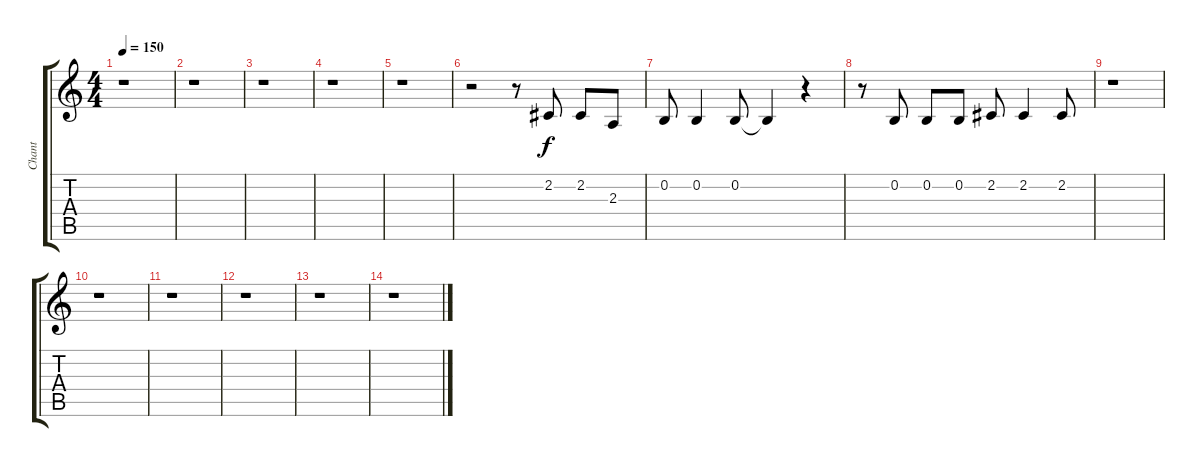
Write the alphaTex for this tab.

\track ("Chant" "Chant") {instrument voiceoohs}
\staff {score tabs}
\tuning (E4 B3 G3 D3 A2 E2) {hide}
\ts (4 4)
\tempo 150
\clef g2
\ks c
r.1{dy f} |
r.1 |
r.1 |
r.1 |
r.1 |
r.2 r.8 2.2.8 2.2.8 2.3.8 |
0.2.8 0.2.4 0.2.8 0.2{t}.4 r.4 |
r.8 0.2.8 0.2.8 0.2.8 2.2.8 2.2.4 2.2.8 |
r.1 |
r.1 |
r.1 |
r.1 |
r.1 |
r.1
